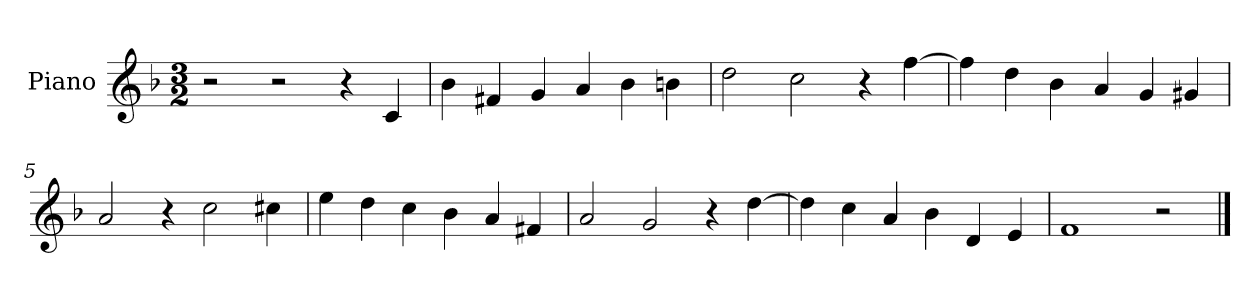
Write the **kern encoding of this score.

**kern
*part1
*staff1
*I"Piano
*I'Pno
*clefG2
*k[b-]
*M3/2
=1
2r
2r
4r
4c/
=2
4b-\
4f#X/
4g/
4a/
4b-\
4bn\
=3
2dd\
2cc\
4r
[4ff\
=4
4ff\]
4dd\
4b-\
4a/
4g/
4g#X/
=5
2a/
4r
2cc\
4cc#X\
=6
4ee\
4dd\
4cc\
4b-\
4a/
4f#X/
=7
2a/
2g/
4r
[4dd\
=8
4dd\]
4cc\
4a/
4b-\
4d/
4e/
=9
1f
2r
==
*-
